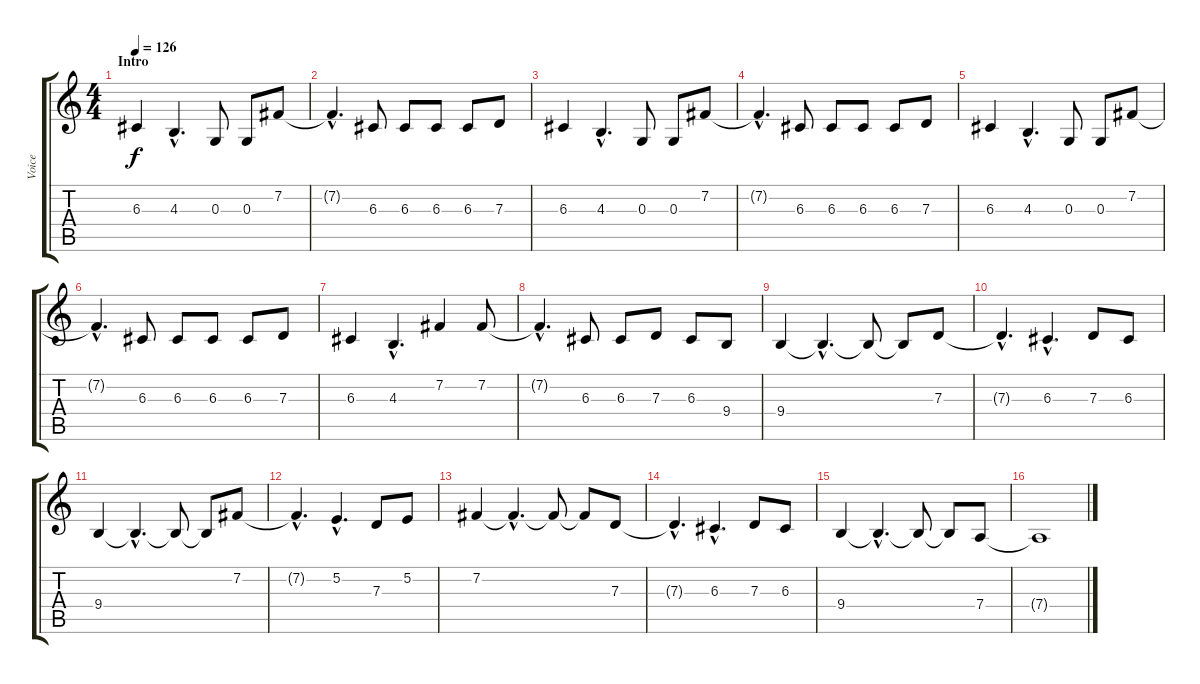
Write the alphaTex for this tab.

\track ("Voice" "Voice") {instrument synthvoice}
\staff {score tabs}
\tuning (E4 B3 G3 D3 A2 E2) {hide}
\ts (4 4)
\section ("" "Intro")
\tempo 126
\clef g2
\ks c
6.3.4{dy f instrument synthvoice} 4.3{hac}.4{d} 0.3.8 0.3.8 7.2.8 |
7.2{hac t}.4{d} 6.3.8 6.3.8 6.3.8 6.3.8 7.3.8 |
6.3.4 4.3{hac}.4{d} 0.3.8 0.3.8 7.2.8 |
7.2{hac t}.4{d} 6.3.8 6.3.8 6.3.8 6.3.8 7.3.8 |
6.3.4 4.3{hac}.4{d} 0.3.8 0.3.8 7.2.8 |
7.2{hac t}.4{d} 6.3.8 6.3.8 6.3.8 6.3.8 7.3.8 |
6.3.4 4.3{hac}.4{d} 7.2.4 7.2.8 |
7.2{hac t}.4{d} 6.3.8 6.3.8 7.3.8 6.3.8 9.4.8 |
9.4.4 9.4{hac t}.4{d} 9.4{t}.8 9.4{t}.8 7.3.8 |
7.3{hac t}.4{d} 6.3{hac}.4{d} 7.3.8 6.3.8 |
9.4.4 9.4{hac t}.4{d} 9.4{t}.8 9.4{t}.8 7.2.8 |
7.2{hac t}.4{d} 5.2{hac}.4{d} 7.3.8 5.2.8 |
7.2.4 7.2{hac t}.4{d} 7.2{t}.8 7.2{t}.8 7.3.8 |
7.3{hac t}.4{d} 6.3{hac}.4{d} 7.3.8 6.3.8 |
9.4.4 9.4{hac t}.4{d} 9.4{t}.8 9.4{t}.8 7.4.8 |
7.4{t}.1
